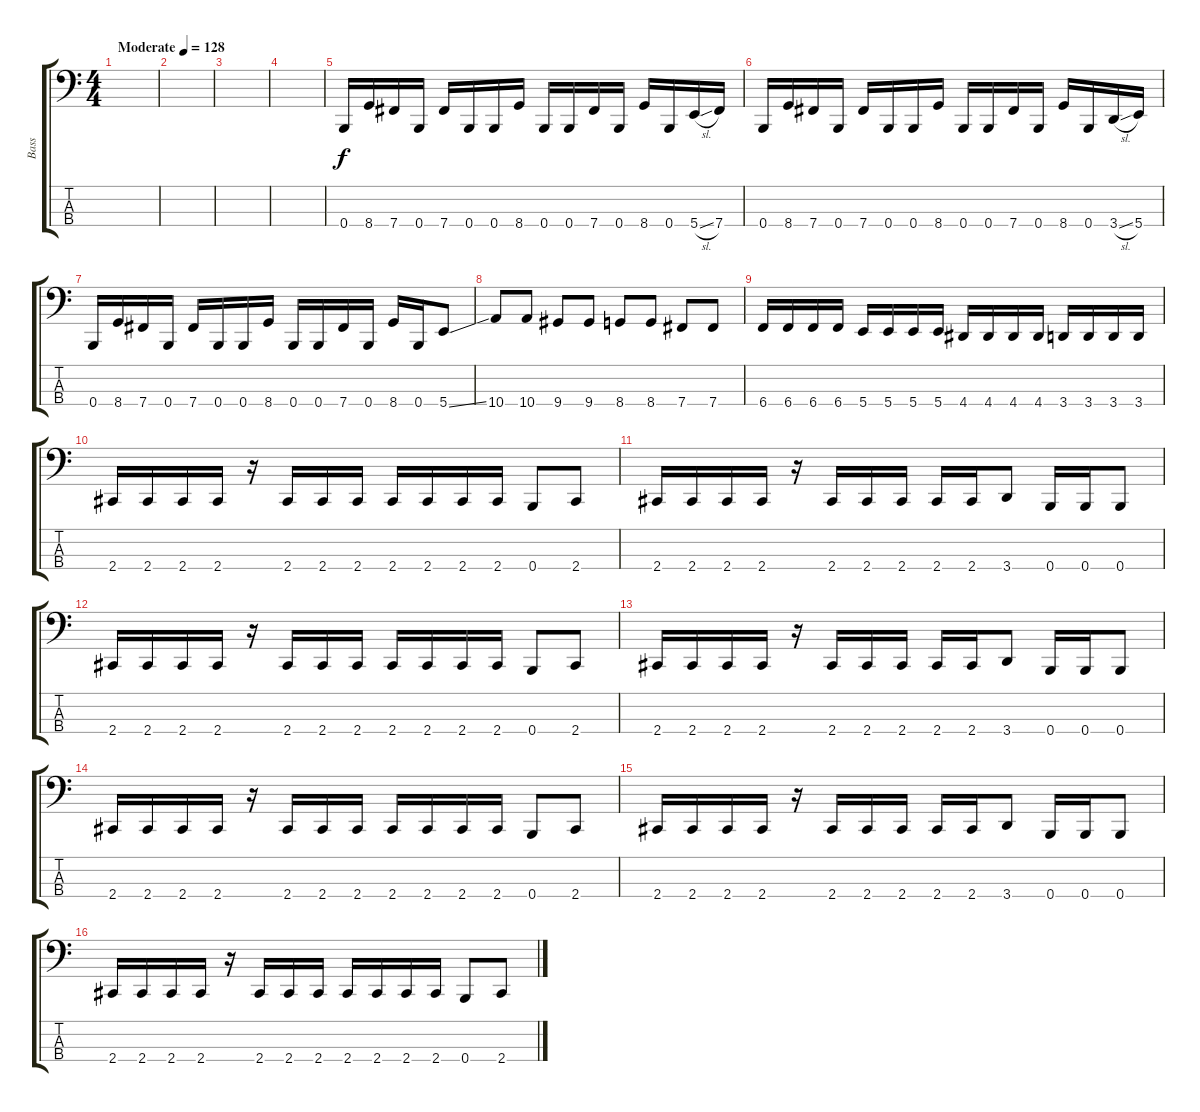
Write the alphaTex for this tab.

\track ("Bass" "Bass") {instrument electricbasspick}
\staff {score tabs}
\tuning (E2 B1 Gb1 B0) {hide}
\ts (4 4)
\tempo (128 "Moderate")
\clef f4
\ks c
|
|
|
|
0.4.16 8.4.16 7.4.16 0.4.16 7.4.16 0.4.16 0.4.16 8.4.16 0.4.16 0.4.16 7.4.16 0.4.16 8.4.16 0.4.16 5.4{sl}.16 7.4.16 |
0.4.16 8.4.16 7.4.16 0.4.16 7.4.16 0.4.16 0.4.16 8.4.16 0.4.16 0.4.16 7.4.16 0.4.16 8.4.16 0.4.16 3.4{sl}.16 5.4.16 |
0.4.16 8.4.16 7.4.16 0.4.16 7.4.16 0.4.16 0.4.16 8.4.16 0.4.16 0.4.16 7.4.16 0.4.16 8.4.16 0.4.16 5.4{ss}.8 |
10.4.8 10.4.8 9.4.8 9.4.8 8.4.8 8.4.8 7.4.8 7.4.8 |
6.4.16 6.4.16 6.4.16 6.4.16 5.4.16 5.4.16 5.4.16 5.4.16 4.4.16 4.4.16 4.4.16 4.4.16 3.4.16 3.4.16 3.4.16 3.4.16 |
2.4.16 2.4.16 2.4.16 2.4.16 r.16 2.4.16 2.4.16 2.4.16 2.4.16 2.4.16 2.4.16 2.4.16 0.4.8 2.4.8 |
2.4.16 2.4.16 2.4.16 2.4.16 r.16 2.4.16 2.4.16 2.4.16 2.4.16 2.4.16 3.4.8 0.4.16 0.4.16 0.4.8 |
2.4.16 2.4.16 2.4.16 2.4.16 r.16 2.4.16 2.4.16 2.4.16 2.4.16 2.4.16 2.4.16 2.4.16 0.4.8 2.4.8 |
2.4.16 2.4.16 2.4.16 2.4.16 r.16 2.4.16 2.4.16 2.4.16 2.4.16 2.4.16 3.4.8 0.4.16 0.4.16 0.4.8 |
2.4.16 2.4.16 2.4.16 2.4.16 r.16 2.4.16 2.4.16 2.4.16 2.4.16 2.4.16 2.4.16 2.4.16 0.4.8 2.4.8 |
2.4.16 2.4.16 2.4.16 2.4.16 r.16 2.4.16 2.4.16 2.4.16 2.4.16 2.4.16 3.4.8 0.4.16 0.4.16 0.4.8 |
2.4.16 2.4.16 2.4.16 2.4.16 r.16 2.4.16 2.4.16 2.4.16 2.4.16 2.4.16 2.4.16 2.4.16 0.4.8 2.4.8
